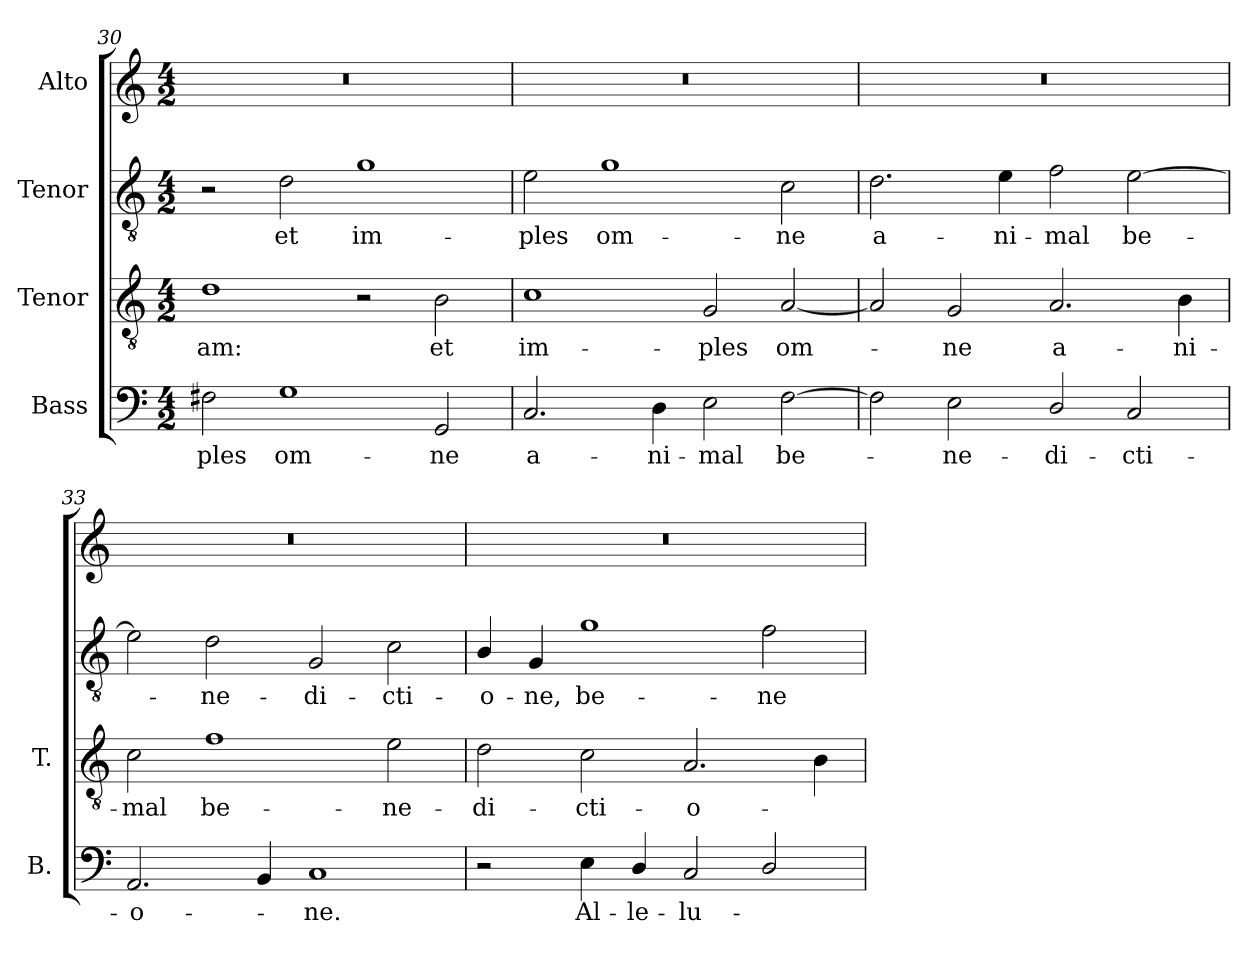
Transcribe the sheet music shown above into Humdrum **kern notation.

**kern	**text	**kern	**text	**kern	**text	**kern
*part4	*part4	*part3	*part3	*part2	*part2	*part1
*staff4	*staff4	*staff3	*staff3	*staff2	*staff2	*staff1
*I"Bass	*	*I"Tenor	*	*I"Tenor	*	*I"Alto
*I'B.	*	*I'T.	*	*	*	*
!!LO:LB:g=z
*clefF4	*	*clefGv2	*	*clefGv2	*	*clefG2
*	*	*ITrd7c12	*	*	*	*
*k[]	*	*k[]	*	*k[]	*	*k[]
*C:	*	*C:	*	*C:	*	*C:
*M4/2	*	*M4/2	*	*M4/2	*	*M4/2
=30	=30	=30	=30	=30	=30	=30
!	!LO:LY:b:color=#000000	!	!	!	!	!
!	!	!	!LO:LY:b:color=#000000	!	!	!LO:N:vis=1
2F#Xi\	-ples	1Di	-am:	2r	.	0r
!	!LO:LY:b:color=#000000	!	!	!	!	!
!	!	!	!	!	!LO:LY:b:color=#000000	!
1Gi	om-	.	.	2di\	et	.
!	!	!	!	!	!LO:LY:b:color=#000000	!
.	.	2r	.	1gi	im-	.
!	!LO:LY:b:color=#000000	!	!	!	!	!
!	!	!	!LO:LY:b:color=#000000	!	!	!
2GGi/	-ne	2BBi\	et	.	.	.
=31	=31	=31	=31	=31	=31	=31
!	!LO:LY:b:color=#000000	!	!	!	!	!
!	!	!	!LO:LY:b:color=#000000	!	!	!
!	!	!	!	!	!LO:LY:b:color=#000000	!LO:N:vis=1
2.Ci/	a-	1Ci	im-	2ei\	-ples	0r
!	!	!	!	!	!LO:LY:b:color=#000000	!
.	.	.	.	1gi	om-	.
!	!LO:LY:b:color=#000000	!	!	!	!	!
4Di\	-ni-	.	.	.	.	.
!	!LO:LY:b:color=#000000	!	!	!	!	!
!	!	!	!LO:LY:b:color=#000000	!	!	!
2Ei\	-mal	2GGi/	-ples	.	.	.
!	!LO:LY:b:color=#000000	!	!	!	!	!
!	!	!	!LO:LY:b:color=#000000	!	!	!
!	!	!	!	!	!LO:LY:b:color=#000000	!
[2Fi\	be-	[2AAi/	om-	2ci\	-ne	.
=32	=32	=32	=32	=32	=32	=32
!	!	!	!	!	!LO:LY:b:color=#000000	!LO:N:vis=1
2Fi\]	.	2AAi/]	.	2.di\	a-	0r
!	!LO:LY:b:color=#000000	!	!	!	!	!
!	!	!	!LO:LY:b:color=#000000	!	!	!
2Ei\	-ne-	2GGi/	-ne	.	.	.
!	!	!	!	!	!LO:LY:b:color=#000000	!
.	.	.	.	4ei\	-ni-	.
!	!LO:LY:b:color=#000000	!	!	!	!	!
!	!	!	!LO:LY:b:color=#000000	!	!	!
!	!	!	!	!	!LO:LY:b:color=#000000	!
2Di/	-di-	2.AAi/	a-	2fi\	-mal	.
!	!LO:LY:b:color=#000000	!	!	!	!	!
!	!	!	!	!	!LO:LY:b:color=#000000	!
2Ci/	-cti-	.	.	[2ei\	be-	.
!	!	!	!LO:LY:b:color=#000000	!	!	!
.	.	4BBi\	-ni-	.	.	.
=33	=33	=33	=33	=33	=33	=33
!	!LO:LY:b:color=#000000	!	!	!	!	!
!	!	!	!LO:LY:b:color=#000000	!	!	!LO:N:vis=1
2.AAi/	-o-	2Ci\	-mal	2ei\]	.	0r
!	!	!	!LO:LY:b:color=#000000	!	!	!
!	!	!	!	!	!LO:LY:b:color=#000000	!
.	.	1Fi	be-	2di\	-ne-	.
4BBi/	.	.	.	.	.	.
!	!LO:LY:b:color=#000000	!	!	!	!	!
!	!	!	!	!	!LO:LY:b:color=#000000	!
1Ci	-ne.	.	.	2Gi/	-di-	.
!	!	!	!LO:LY:b:color=#000000	!	!	!
!	!	!	!	!	!LO:LY:b:color=#000000	!
.	.	2Ei\	-ne-	2ci\	-cti-	.
=34	=34	=34	=34	=34	=34	=34
!	!	!	!LO:LY:b:color=#000000	!	!	!
!	!	!	!	!	!LO:LY:b:color=#000000	!LO:N:vis=1
2r	.	2Di\	-di-	4Bi/	-o-	0r
!	!	!	!	!	!LO:LY:b:color=#000000	!
.	.	.	.	4Gi/	-ne,	.
!	!LO:LY:b:color=#000000	!	!	!	!	!
!	!	!	!LO:LY:b:color=#000000	!	!	!
!	!	!	!	!	!LO:LY:b:color=#000000	!
4Ei\	Al-	2Ci\	-cti-	1gi	be-	.
!	!LO:LY:b:color=#000000	!	!	!	!	!
4Di/	-le-	.	.	.	.	.
!	!LO:LY:b:color=#000000	!	!	!	!	!
!	!	!	!LO:LY:b:color=#000000	!	!	!
2Ci/	-lu-	2.AAi/	-o-	.	.	.
!	!	!	!	!	!LO:LY:b:color=#000000	!
2Di/	.	.	.	2fi\	-ne-	.
.	.	4BBi\	.	.	.	.
=	=	=	=	=	=	=
*-	*-	*-	*-	*-	*-	*-
